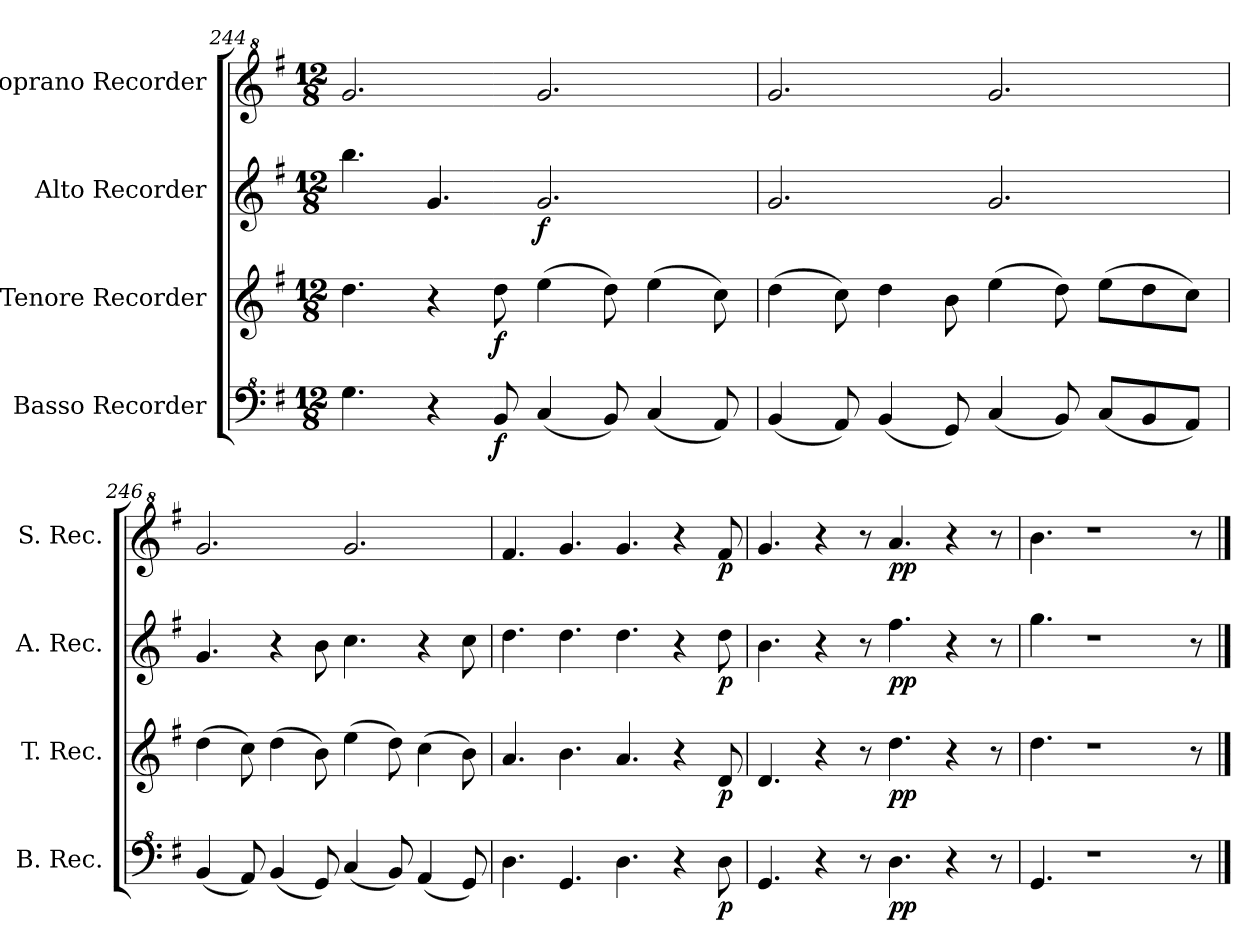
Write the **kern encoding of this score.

**kern	**dynam	**kern	**dynam	**kern	**dynam	**kern	**dynam
*part4	*part4	*part3	*part3	*part2	*part2	*part1	*part1
*staff4	*staff4	*staff3	*staff3	*staff2	*staff2	*staff1	*staff1
*I"Basso Recorder	*	*I"Tenore Recorder	*	*I"Alto Recorder	*	*I"Soprano Recorder	*
*I'B. Rec.	*	*I'T. Rec.	*	*I'A. Rec.	*	*I'S. Rec.	*
*clefF^4	*	*clefG2	*	*clefG2	*	*clefG^2	*
*k[f#]	*	*k[f#]	*	*k[f#]	*	*k[f#]	*
*M12/8	*	*M12/8	*	*M12/8	*	*M12/8	*
=244	=244	=244	=244	=244	=244	=244	=244
4.g\	.	4.dd\	.	4.bb\	.	2.gg/	.
4r	.	4r	.	4.g/	.	.	.
!	!LO:DY:b	!	!LO:DY:b	!	!	!	!
8B/	f	8dd\	f	.	.	.	.
!	!	!	!	!	!LO:DY:b	!	!
(4c/	.	(4ee\	.	2.g/	f	2.gg/	.
8B/)	.	8dd\)	.	.	.	.	.
(4c/	.	(4ee\	.	.	.	.	.
8A/)	.	8cc\)	.	.	.	.	.
=245	=245	=245	=245	=245	=245	=245	=245
(4B/	.	(4dd\	.	2.g/	.	2.gg/	.
8A/)	.	8cc\)	.	.	.	.	.
(4B/	.	4dd\	.	.	.	.	.
8G/)	.	8b\	.	.	.	.	.
(4c/	.	(4ee\	.	2.g/	.	2.gg/	.
8B/)	.	8dd\)	.	.	.	.	.
(8c/L	.	(8ee\L	.	.	.	.	.
8B/	.	8dd\	.	.	.	.	.
8A/J)	.	8cc\J)	.	.	.	.	.
=246	=246	=246	=246	=246	=246	=246	=246
(4B/	.	(4dd\	.	4.g/	.	2.gg/	.
8A/)	.	8cc\)	.	.	.	.	.
(4B/	.	(4dd\	.	4r	.	.	.
8G/)	.	8b\)	.	8b\	.	.	.
(4c/	.	(4ee\	.	4.cc\	.	2.gg/	.
8B/)	.	8dd\)	.	.	.	.	.
(4A/	.	(4cc\	.	4r	.	.	.
8G/)	.	8b\)	.	8cc\	.	.	.
=247	=247	=247	=247	=247	=247	=247	=247
4.d\	.	4.a/	.	4.dd\	.	4.ff#/	.
4.G/	.	4.b\	.	4.dd\	.	4.gg/	.
4.d\	.	4.a/	.	4.dd\	.	4.gg/	.
4r	.	4r	.	4r	.	4r	.
!	!LO:DY:b	!	!LO:DY:b	!	!LO:DY:b	!	!LO:DY:b
8d\	p	8d/	p	8dd\	p	8ff#/	p
=248	=248	=248	=248	=248	=248	=248	=248
4.G/	.	4.d/	.	4.b\	.	4.gg/	.
4r	.	4r	.	4r	.	4r	.
8r	.	8r	.	8r	.	8r	.
!	!LO:DY:b	!	!LO:DY:b	!	!LO:DY:b	!	!LO:DY:b
4.d\	pp	4.dd\	pp	4.ff#\	pp	4.aa/	pp
4r	.	4r	.	4r	.	4r	.
8r	.	8r	.	8r	.	8r	.
=249	=249	=249	=249	=249	=249	=249	=249
4.G/	.	4.dd\	.	4.gg\	.	4.bb\	.
1r	.	1r	.	1r	.	1r	.
8r	.	8r	.	8r	.	8r	.
==	==	==	==	==	==	==	==
*-	*-	*-	*-	*-	*-	*-	*-
